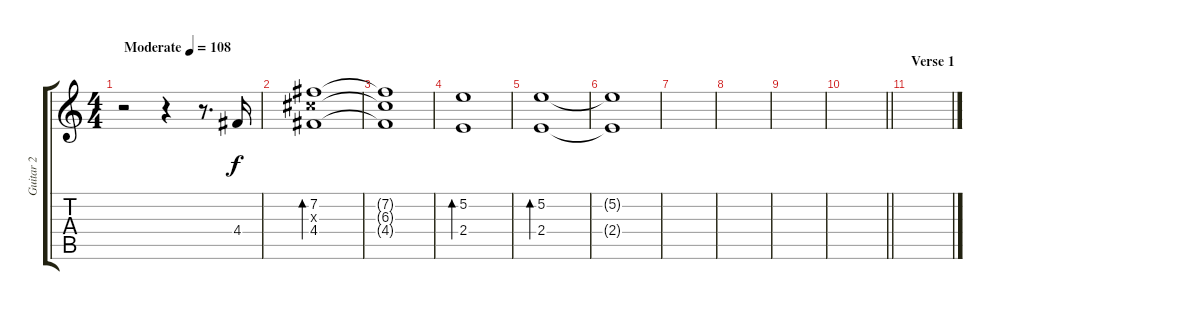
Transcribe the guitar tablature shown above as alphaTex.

\track ("Guitar 2" "Guitar 2") {instrument electricguitarclean}
\staff {score tabs}
\tuning (E4 B3 G3 D3 A2 E2) {hide}
\ts (4 4)
\tempo (108 "Moderate")
\clef g2
\ks c
r.2{dy f instrument electricguitarclean} r.4 r.8{d} 4.4.16 |
(7.2 6.3{x} 4.4).1{bd 240} |
(7.2{t} 6.3{t} 4.4{t}).1 |
(5.2 2.4).1{bd 240} |
(5.2 2.4).1{bd 240} |
(5.2{t} 2.4{t}).1 |
|
|
|
\barLineRight lightlight
|
\section ("" "Verse 1")
